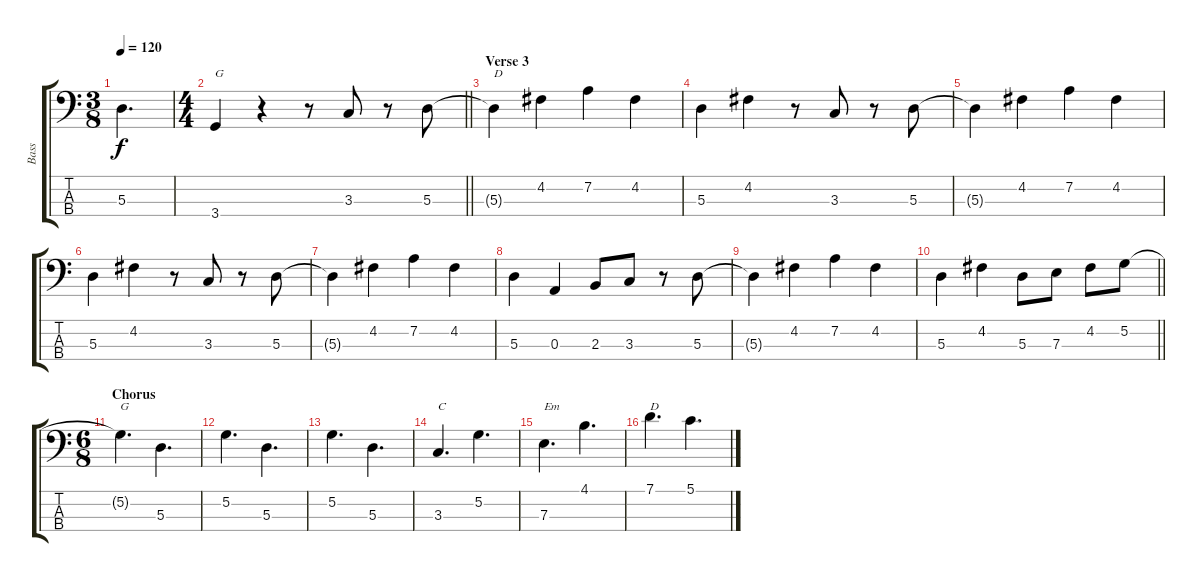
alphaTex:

\track ("Bass" "Bass") {instrument electricbassfinger}
\staff {score tabs}
\tuning (G2 D2 A1 E1) {hide}
\ts (3 8)
\tempo 120
\clef f4
\ks c
5.3.4{d dy f} |
\ts (4 4)
\barLineRight lightlight
3.4.4{txt "G"} r.4 r.8 3.3.8 r.8 5.3.8 |
\section ("" "Verse 3")
5.3{t}.4{txt "D"} 4.2.4 7.2.4 4.2.4 |
5.3.4 4.2.4 r.8 3.3.8 r.8 5.3.8 |
5.3{t}.4 4.2.4 7.2.4 4.2.4 |
5.3.4 4.2.4 r.8 3.3.8 r.8 5.3.8 |
5.3{t}.4 4.2.4 7.2.4 4.2.4 |
5.3.4 0.3.4 2.3.8 3.3.8 r.8 5.3.8 |
5.3{t}.4 4.2.4 7.2.4 4.2.4 |
\barLineRight lightlight
5.3.4 4.2.4 5.3.8 7.3.8 4.2.8 5.2.8 |
\ts (6 8)
\section ("" "Chorus")
5.2{t}.4{d txt "G"} 5.3.4{d} |
5.2.4{d} 5.3.4{d} |
5.2.4{d} 5.3.4{d} |
3.3.4{d txt "C"} 5.2.4{d} |
7.3.4{d txt "Em"} 4.1.4{d} |
7.1.4{d txt "D"} 5.1.4{d}
